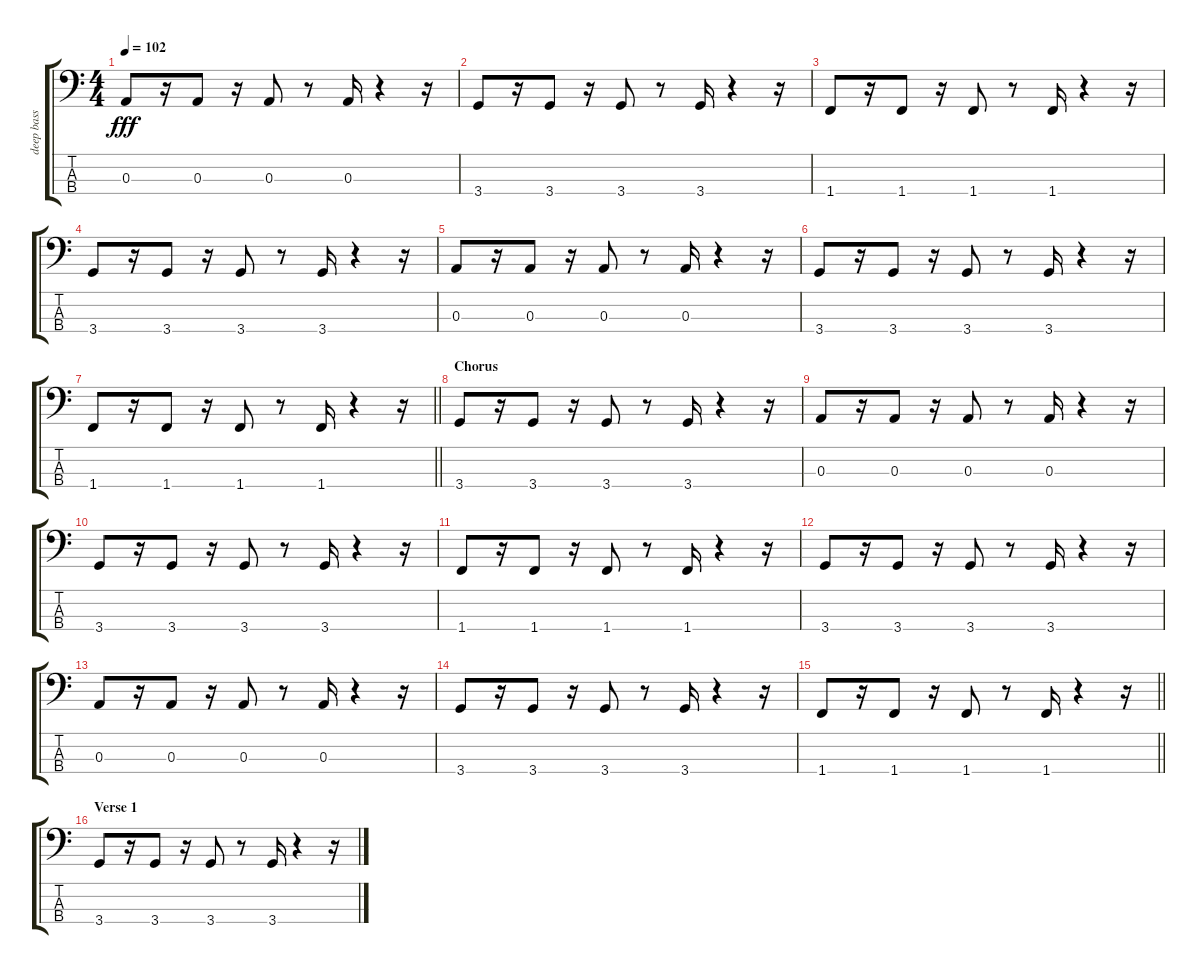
\track ("deep bass synth" "deep bass ") {instrument synthbass2}
\staff {score tabs}
\tuning (G2 D2 A1 E1) {hide}
\ts (4 4)
\tempo 102
\clef f4
\ks c
0.3.8{dy fff} r.16 0.3.8 r.16 0.3.8 r.8 0.3.16 r.4 r.16 |
3.4.8 r.16 3.4.8 r.16 3.4.8 r.8 3.4.16 r.4 r.16 |
1.4.8 r.16 1.4.8 r.16 1.4.8 r.8 1.4.16 r.4 r.16 |
3.4.8 r.16 3.4.8 r.16 3.4.8 r.8 3.4.16 r.4 r.16 |
0.3.8 r.16 0.3.8 r.16 0.3.8 r.8 0.3.16 r.4 r.16 |
3.4.8 r.16 3.4.8 r.16 3.4.8 r.8 3.4.16 r.4 r.16 |
\barLineRight lightlight
1.4.8 r.16 1.4.8 r.16 1.4.8 r.8 1.4.16 r.4 r.16 |
\section ("" "Chorus")
3.4.8 r.16 3.4.8 r.16 3.4.8 r.8 3.4.16 r.4 r.16 |
0.3.8 r.16 0.3.8 r.16 0.3.8 r.8 0.3.16 r.4 r.16 |
3.4.8 r.16 3.4.8 r.16 3.4.8 r.8 3.4.16 r.4 r.16 |
1.4.8 r.16 1.4.8 r.16 1.4.8 r.8 1.4.16 r.4 r.16 |
3.4.8 r.16 3.4.8 r.16 3.4.8 r.8 3.4.16 r.4 r.16 |
0.3.8 r.16 0.3.8 r.16 0.3.8 r.8 0.3.16 r.4 r.16 |
3.4.8 r.16 3.4.8 r.16 3.4.8 r.8 3.4.16 r.4 r.16 |
\barLineRight lightlight
1.4.8 r.16 1.4.8 r.16 1.4.8 r.8 1.4.16 r.4 r.16 |
\section ("" "Verse 1")
3.4.8 r.16 3.4.8 r.16 3.4.8 r.8 3.4.16 r.4 r.16
